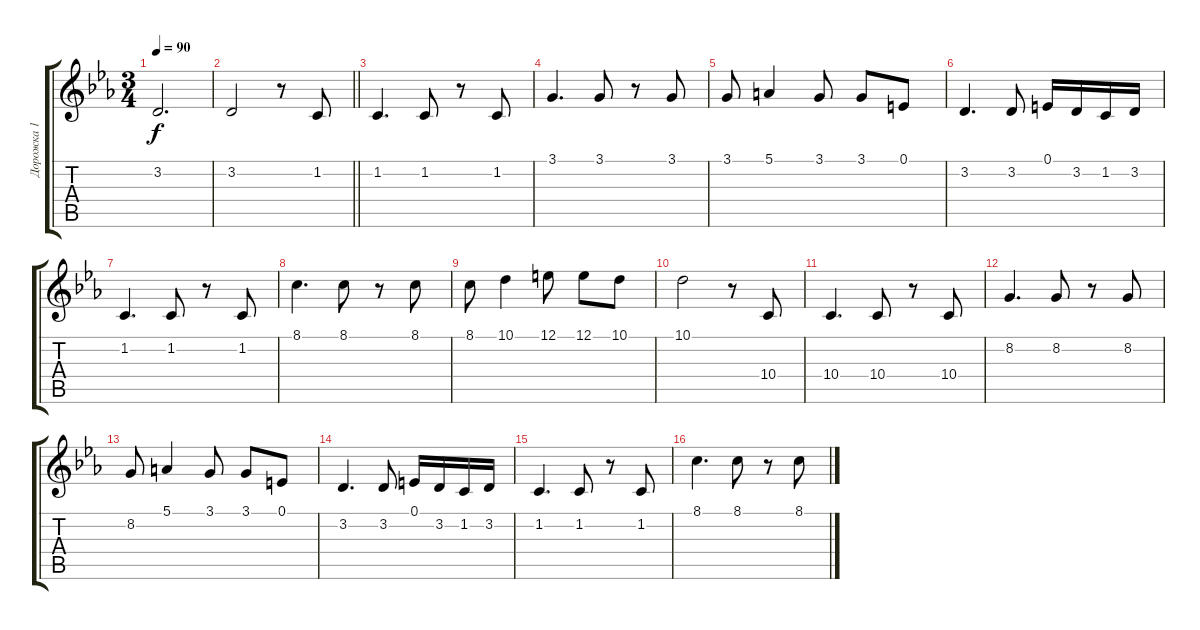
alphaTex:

\track ("Дорожка 1" "Дорожка 1") {instrument acousticgrandpiano}
\staff {score tabs}
\tuning (E4 B3 G3 D3 A2 E2) {hide}
\ts (3 4)
\tempo 90
\clef g2
\ks cminor
3.2.2{d dy f} |
\barLineRight lightlight
3.2.2 r.8 1.2.8 |
1.2.4{d} 1.2.8 r.8 1.2.8 |
3.1.4{d} 3.1.8 r.8 3.1.8 |
3.1.8 5.1.4 3.1.8 3.1.8 0.1.8 |
3.2.4{d} 3.2.8 0.1.16 3.2.16 1.2.16 3.2.16 |
1.2.4{d} 1.2.8 r.8 1.2.8 |
8.1.4{d} 8.1.8 r.8 8.1.8 |
8.1.8 10.1.4 12.1.8 12.1.8 10.1.8 |
10.1.2 r.8 10.4.8 |
10.4.4{d} 10.4.8 r.8 10.4.8 |
8.2.4{d} 8.2.8 r.8 8.2.8 |
8.2.8 5.1.4 3.1.8 3.1.8 0.1.8 |
3.2.4{d} 3.2.8 0.1.16 3.2.16 1.2.16 3.2.16 |
1.2.4{d} 1.2.8 r.8 1.2.8 |
8.1.4{d} 8.1.8 r.8 8.1.8
